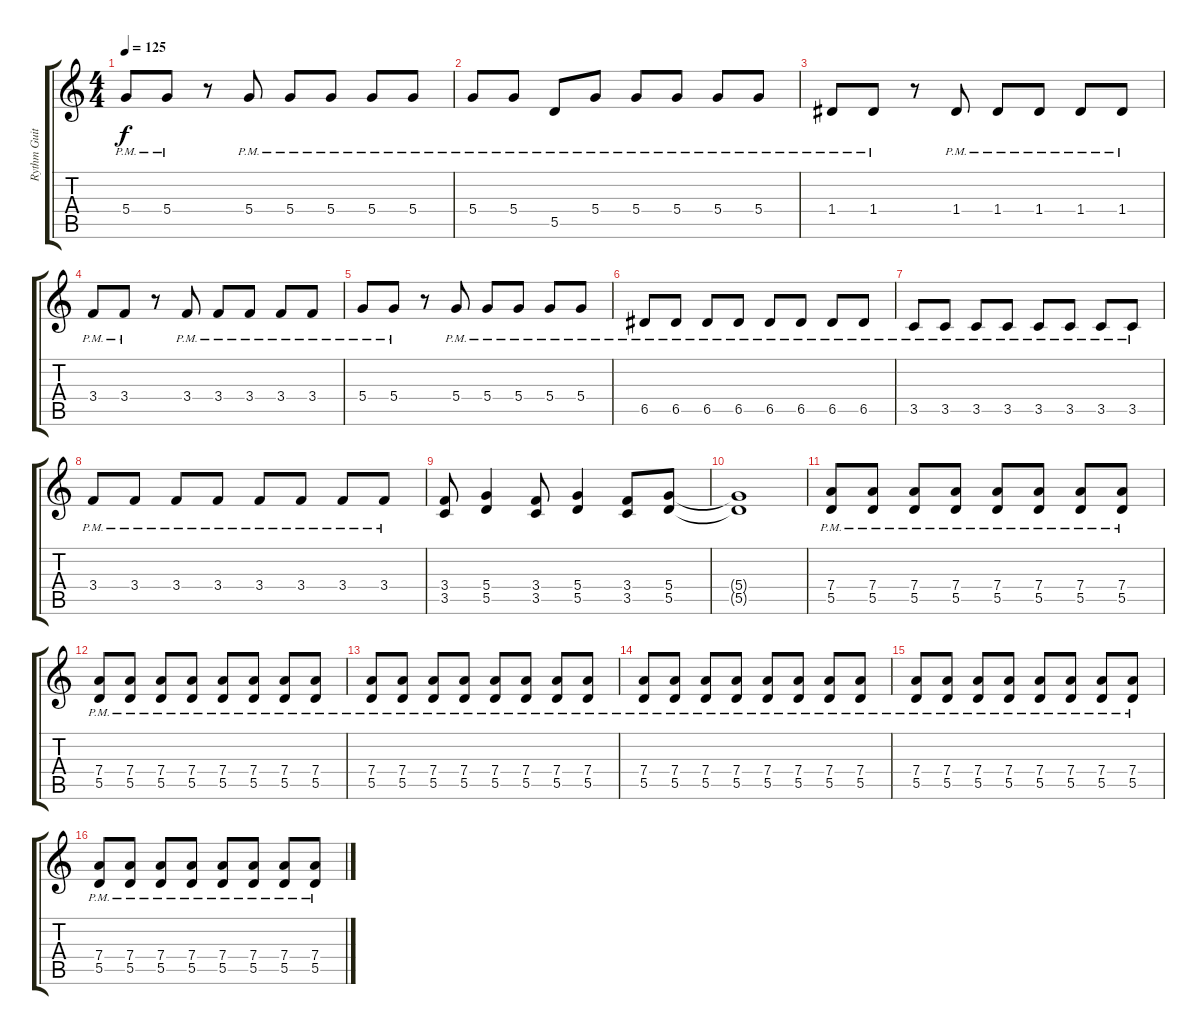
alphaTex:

\track ("Rythm Guitar" "Rythm Guit") {instrument distortionguitar}
\staff {score tabs}
\tuning (E4 B3 G3 D3 A2 E2) {hide}
\ts (4 4)
\tempo 125
\clef g2
\ks c
5.4{pm}.8{dy f} 5.4{pm}.8 r.8 5.4{pm}.8 5.4{pm}.8 5.4{pm}.8 5.4{pm}.8 5.4{pm}.8 |
5.4{pm}.8 5.4{pm}.8 5.5{pm}.8 5.4{pm}.8 5.4{pm}.8 5.4{pm}.8 5.4{pm}.8 5.4{pm}.8 |
1.4{pm}.8 1.4{pm}.8 r.8 1.4{pm}.8 1.4{pm}.8 1.4{pm}.8 1.4{pm}.8 1.4{pm}.8 |
3.4{pm}.8 3.4{pm}.8 r.8 3.4{pm}.8 3.4{pm}.8 3.4{pm}.8 3.4{pm}.8 3.4{pm}.8 |
5.4{pm}.8 5.4{pm}.8 r.8 5.4{pm}.8 5.4{pm}.8 5.4{pm}.8 5.4{pm}.8 5.4{pm}.8 |
6.5{pm}.8 6.5{pm}.8 6.5{pm}.8 6.5{pm}.8 6.5{pm}.8 6.5{pm}.8 6.5{pm}.8 6.5{pm}.8 |
3.5{pm}.8 3.5{pm}.8 3.5{pm}.8 3.5{pm}.8 3.5{pm}.8 3.5{pm}.8 3.5{pm}.8 3.5{pm}.8 |
3.4{pm}.8 3.4{pm}.8 3.4{pm}.8 3.4{pm}.8 3.4{pm}.8 3.4{pm}.8 3.4{pm}.8 3.4{pm}.8 |
(3.4 3.5).8 (5.4 5.5).4 (3.4 3.5).8 (5.4 5.5).4 (3.4 3.5).8 (5.4 5.5).8 |
(5.4{t} 5.5{t}).1 |
(7.4{pm} 5.5{pm}).8 (7.4{pm} 5.5{pm}).8 (7.4{pm} 5.5{pm}).8 (7.4{pm} 5.5{pm}).8 (7.4{pm} 5.5{pm}).8 (7.4{pm} 5.5{pm}).8 (7.4{pm} 5.5{pm}).8 (7.4{pm} 5.5{pm}).8 |
(7.4{pm} 5.5{pm}).8 (7.4{pm} 5.5{pm}).8 (7.4{pm} 5.5{pm}).8 (7.4{pm} 5.5{pm}).8 (7.4{pm} 5.5{pm}).8 (7.4{pm} 5.5{pm}).8 (7.4{pm} 5.5{pm}).8 (7.4{pm} 5.5{pm}).8 |
(7.4{pm} 5.5{pm}).8 (7.4{pm} 5.5{pm}).8 (7.4{pm} 5.5{pm}).8 (7.4{pm} 5.5{pm}).8 (7.4{pm} 5.5{pm}).8 (7.4{pm} 5.5{pm}).8 (7.4{pm} 5.5{pm}).8 (7.4{pm} 5.5{pm}).8 |
(7.4{pm} 5.5{pm}).8 (7.4{pm} 5.5{pm}).8 (7.4{pm} 5.5{pm}).8 (7.4{pm} 5.5{pm}).8 (7.4{pm} 5.5{pm}).8 (7.4{pm} 5.5{pm}).8 (7.4{pm} 5.5{pm}).8 (7.4{pm} 5.5{pm}).8 |
(7.4{pm} 5.5{pm}).8 (7.4{pm} 5.5{pm}).8 (7.4{pm} 5.5{pm}).8 (7.4{pm} 5.5{pm}).8 (7.4{pm} 5.5{pm}).8 (7.4{pm} 5.5{pm}).8 (7.4{pm} 5.5{pm}).8 (7.4{pm} 5.5{pm}).8 |
(7.4{pm} 5.5{pm}).8 (7.4{pm} 5.5{pm}).8 (7.4{pm} 5.5{pm}).8 (7.4{pm} 5.5{pm}).8 (7.4{pm} 5.5{pm}).8 (7.4{pm} 5.5{pm}).8 (7.4{pm} 5.5{pm}).8 (7.4{pm} 5.5{pm}).8
